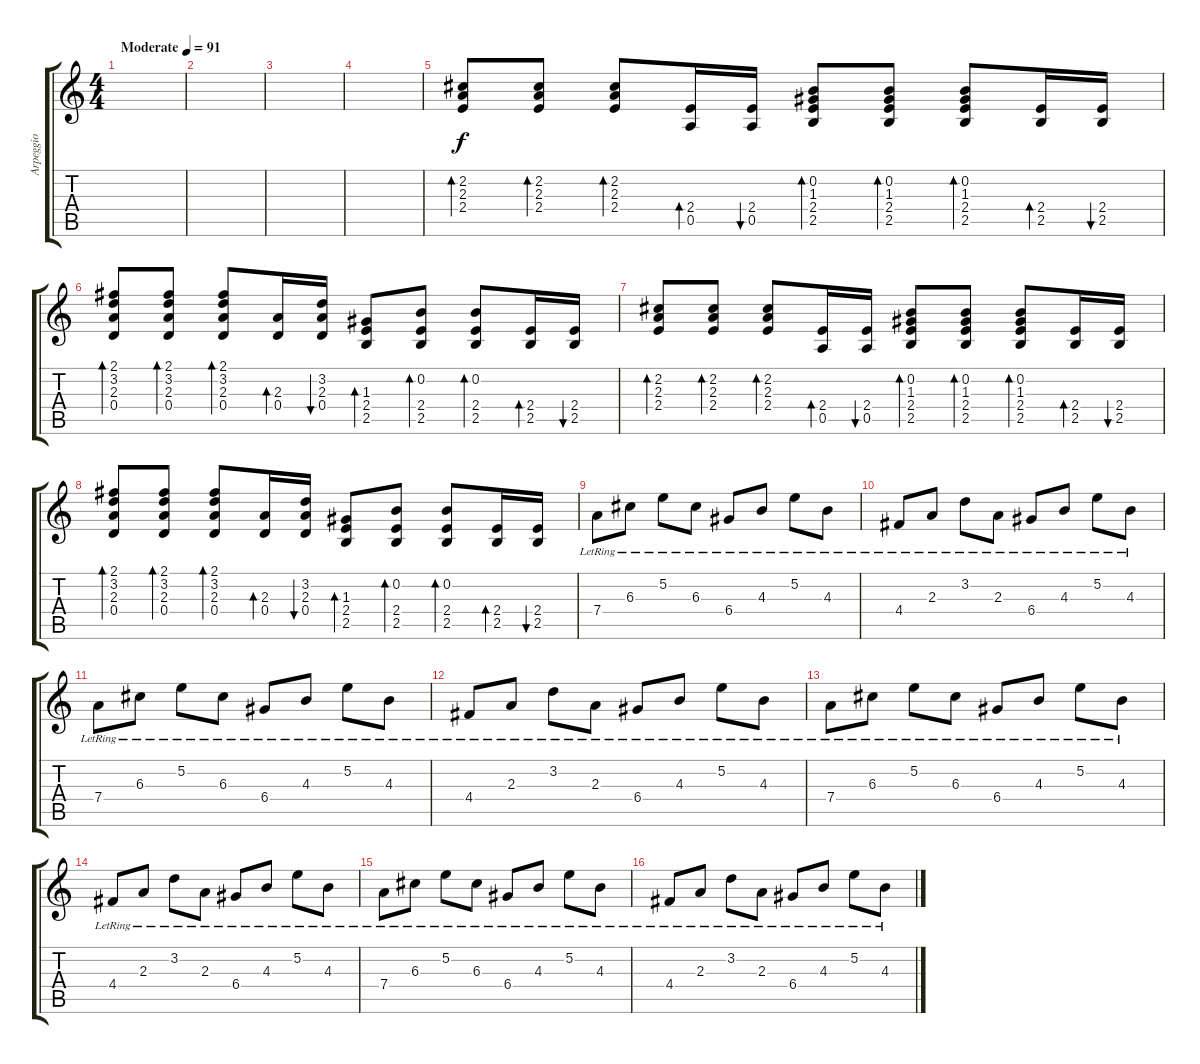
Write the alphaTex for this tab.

\track ("Arpeggio" "Arpeggio") {instrument acousticguitarsteel}
\staff {score tabs}
\tuning (E4 B3 G3 D3 A2 E2) {hide}
\ts (4 4)
\tempo (91 "Moderate")
\clef g2
\ks c
|
|
|
|
(2.2 2.3 2.4).8{bd 60} (2.2 2.3 2.4).8{bd 60} (2.2 2.3 2.4).8{bd 60} (2.4 0.5).16{bd 60} (2.4 0.5).16{bu 60} (0.2 1.3 2.4 2.5).8{bd 60} (0.2 1.3 2.4 2.5).8{bd 60} (0.2 1.3 2.4 2.5).8{bd 60} (2.4 2.5).16{bd 60} (2.4 2.5).16{bu 60} |
(2.1 3.2 2.3 0.4).8{bd 60} (2.1 3.2 2.3 0.4).8{bd 60} (2.1 3.2 2.3 0.4).8{bd 60} (2.3 0.4).16{bd 60} (3.2 2.3 0.4).16{bu 60} (1.3 2.4 2.5).8{bd 60} (0.2 2.4 2.5).8{bd 60} (0.2 2.4 2.5).8{bd 60} (2.4 2.5).16{bd 60} (2.4 2.5).16{bu 60} |
(2.2 2.3 2.4).8{bd 60} (2.2 2.3 2.4).8{bd 60} (2.2 2.3 2.4).8{bd 60} (2.4 0.5).16{bd 60} (2.4 0.5).16{bu 60} (0.2 1.3 2.4 2.5).8{bd 60} (0.2 1.3 2.4 2.5).8{bd 60} (0.2 1.3 2.4 2.5).8{bd 60} (2.4 2.5).16{bd 60} (2.4 2.5).16{bu 60} |
(2.1 3.2 2.3 0.4).8{bd 60} (2.1 3.2 2.3 0.4).8{bd 60} (2.1 3.2 2.3 0.4).8{bd 60} (2.3 0.4).16{bd 60} (3.2 2.3 0.4).16{bu 60} (1.3 2.4 2.5).8{bd 60} (0.2 2.4 2.5).8{bd 60} (0.2 2.4 2.5).8{bd 60} (2.4 2.5).16{bd 60} (2.4 2.5).16{bu 60} |
7.4{lr}.8{volume 16} 6.3{lr}.8 5.2{lr}.8 6.3{lr}.8 6.4{lr}.8 4.3{lr}.8 5.2{lr}.8 4.3{lr}.8 |
4.4{lr}.8 2.3{lr}.8 3.2{lr}.8 2.3{lr}.8 6.4{lr}.8 4.3{lr}.8 5.2{lr}.8 4.3{lr}.8 |
7.4{lr}.8 6.3{lr}.8 5.2{lr}.8 6.3{lr}.8 6.4{lr}.8 4.3{lr}.8 5.2{lr}.8 4.3{lr}.8 |
4.4{lr}.8 2.3{lr}.8 3.2{lr}.8 2.3{lr}.8 6.4{lr}.8 4.3{lr}.8 5.2{lr}.8 4.3{lr}.8 |
7.4{lr}.8 6.3{lr}.8 5.2{lr}.8 6.3{lr}.8 6.4{lr}.8 4.3{lr}.8 5.2{lr}.8 4.3{lr}.8 |
4.4{lr}.8 2.3{lr}.8 3.2{lr}.8 2.3{lr}.8 6.4{lr}.8 4.3{lr}.8 5.2{lr}.8 4.3{lr}.8 |
7.4{lr}.8 6.3{lr}.8 5.2{lr}.8 6.3{lr}.8 6.4{lr}.8 4.3{lr}.8 5.2{lr}.8 4.3{lr}.8 |
4.4{lr}.8 2.3{lr}.8 3.2{lr}.8 2.3{lr}.8 6.4{lr}.8 4.3{lr}.8 5.2{lr}.8 4.3{lr}.8
